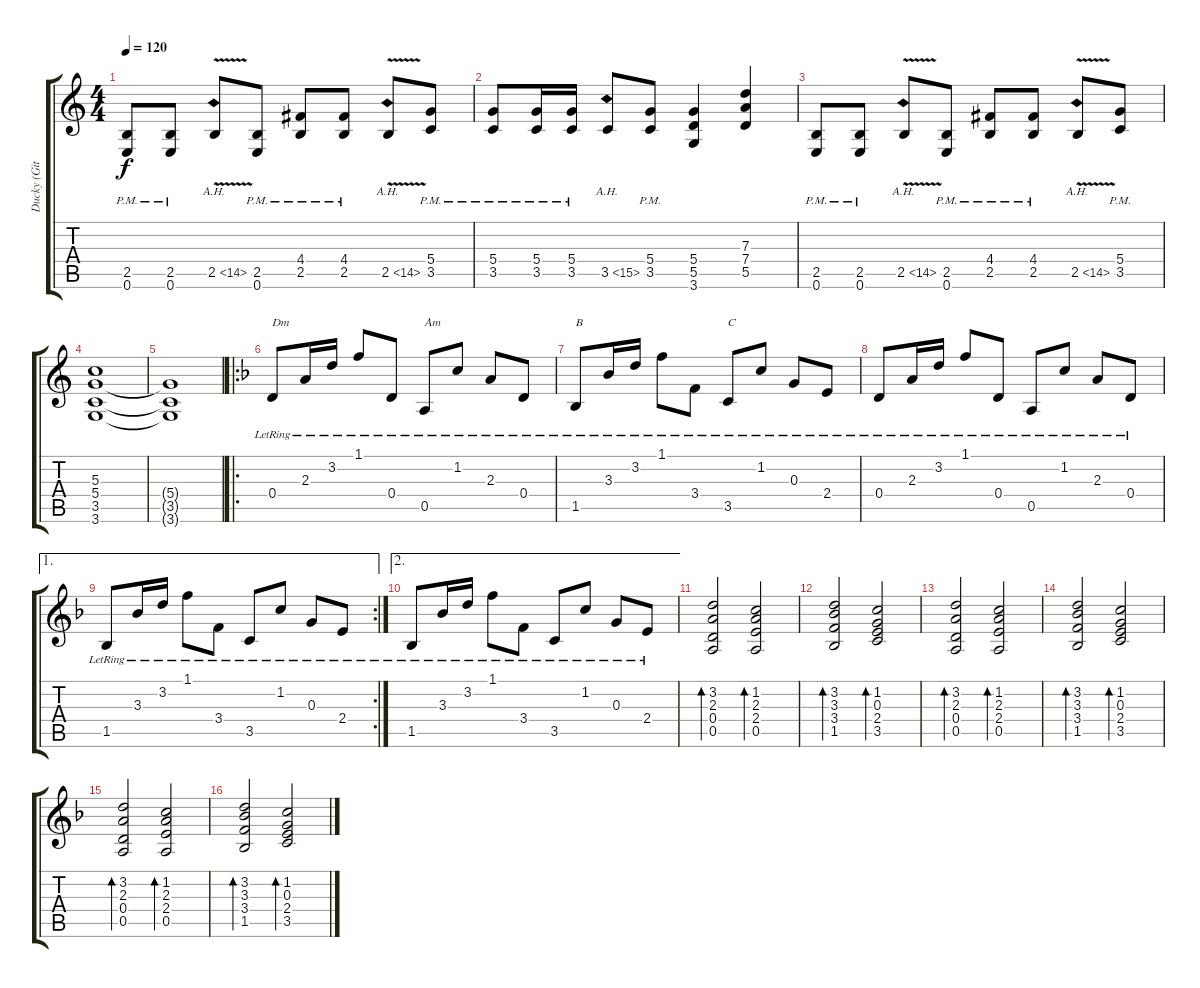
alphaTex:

\track ("Ducky (Gitarre)" "Ducky (Git") {instrument acousticguitarsteel}
\staff {score tabs}
\tuning (E4 B3 G3 D3 A2 E2) {hide}
\ts (4 4)
\tempo 120
\clef g2
\ks c
(2.5{pm} 0.6{pm}).8{dy f} (2.5{pm} 0.6{pm}).8 2.5{ah 12 v}.8 (2.5{pm} 0.6{pm}).8 (4.4{pm} 2.5{pm}).8 (4.4{pm} 2.5{pm}).8 2.5{ah 12 v}.8 (5.4{pm} 3.5{pm}).8 |
(5.4{pm} 3.5{pm}).8 (5.4{pm} 3.5{pm}).16 (5.4{pm} 3.5{pm}).16 3.5{ah 12}.8 (5.4{pm} 3.5{pm}).8 (5.4 5.5 3.6).4 (7.3 7.4 5.5).4 |
(2.5{pm} 0.6{pm}).8 (2.5{pm} 0.6{pm}).8 2.5{ah 12 v}.8 (2.5{pm} 0.6{pm}).8 (4.4{pm} 2.5{pm}).8 (4.4{pm} 2.5{pm}).8 2.5{ah 12 v}.8 (5.4{pm} 3.5{pm}).8 |
(5.3 5.4 3.5 3.6).1 |
(5.4{t} 3.5{t} 3.6{t}).1 |
\ro
\ks f
0.4{lr}.8{txt "Dm" instrument acousticguitarsteel} 2.3{lr}.16 3.2{lr}.16 1.1{lr}.8 0.4{lr}.8 0.5{lr}.8{txt "Am"} 1.2{lr}.8 2.3{lr}.8 0.4{lr}.8 |
1.5{lr}.8{txt "B"} 3.3{lr}.16 3.2{lr}.16 1.1{lr}.8 3.4{lr}.8 3.5{lr}.8{txt "C"} 1.2{lr}.8 0.3{lr}.8 2.4{lr}.8 |
0.4{lr}.8 2.3{lr}.16 3.2{lr}.16 1.1{lr}.8 0.4{lr}.8 0.5{lr}.8 1.2{lr}.8 2.3{lr}.8 0.4{lr}.8 |
\ae 1
\rc 2
1.5{lr}.8 3.3{lr}.16 3.2{lr}.16 1.1{lr}.8 3.4{lr}.8 3.5{lr}.8 1.2{lr}.8 0.3{lr}.8 2.4{lr}.8 |
\ae 2
1.5{lr}.8 3.3{lr}.16 3.2{lr}.16 1.1{lr}.8 3.4{lr}.8 3.5{lr}.8 1.2{lr}.8 0.3{lr}.8 2.4{lr}.8 |
(3.2 2.3 0.4 0.5).2{bd 120} (1.2 2.3 2.4 0.5).2{bd 120} |
(3.2 3.3 3.4 1.5).2{bd 120} (1.2 0.3 2.4 3.5).2{bd 120} |
(3.2 2.3 0.4 0.5).2{bd 120} (1.2 2.3 2.4 0.5).2{bd 120} |
(3.2 3.3 3.4 1.5).2{bd 120} (1.2 0.3 2.4 3.5).2{bd 120} |
(3.2 2.3 0.4 0.5).2{bd 120} (1.2 2.3 2.4 0.5).2{bd 120} |
(3.2 3.3 3.4 1.5).2{bd 120} (1.2 0.3 2.4 3.5).2{bd 120}
